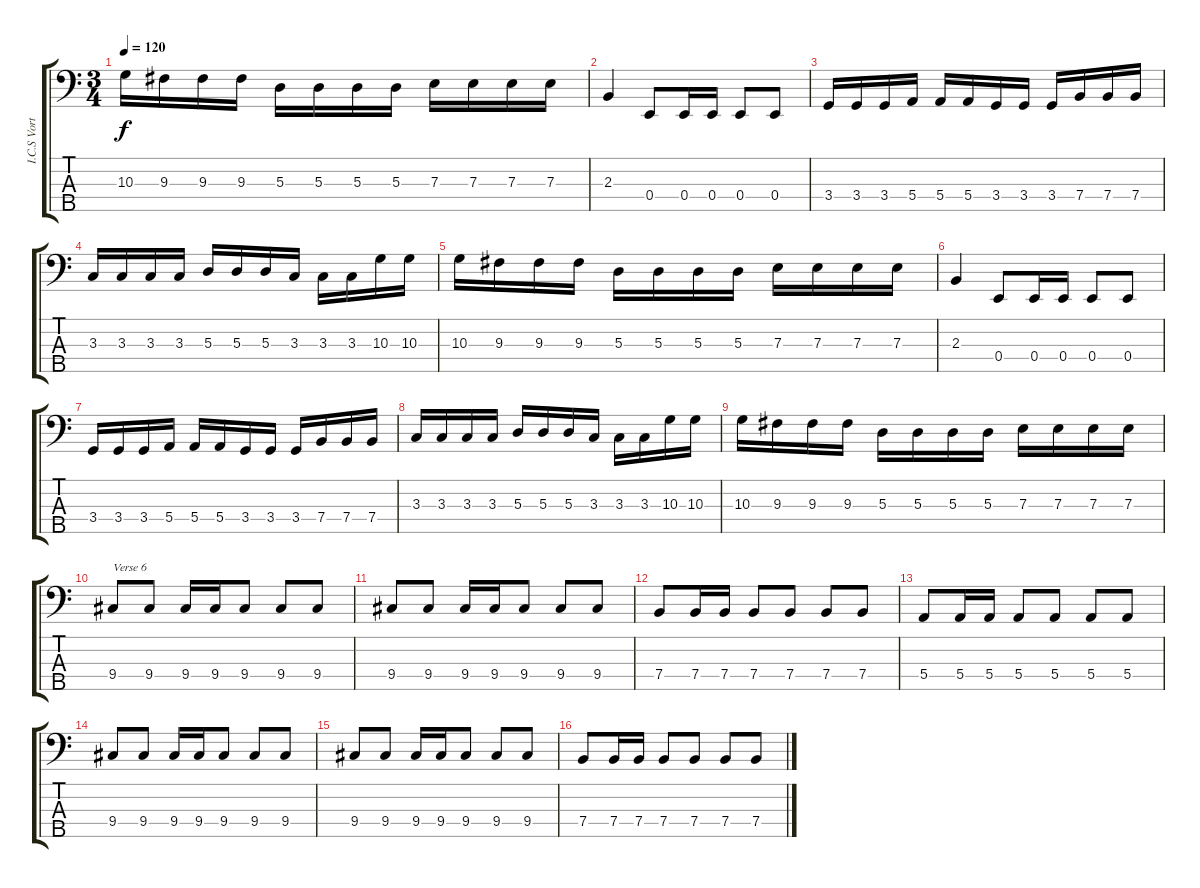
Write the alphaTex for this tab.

\track ("I.C.S Vortex" "I.C.S Vort") {instrument electricbassfinger}
\staff {score tabs}
\tuning (G2 D2 A1 E1 B0) {hide}
\ts (3 4)
\tempo 120
\clef f4
\ks c
10.3.16{dy f} 9.3.16 9.3.16 9.3.16 5.3.16 5.3.16 5.3.16 5.3.16 7.3.16 7.3.16 7.3.16 7.3.16 |
2.3.4 0.4.8 0.4.16 0.4.16 0.4.8 0.4.8 |
3.4.16 3.4.16 3.4.16 5.4.16 5.4.16 5.4.16 3.4.16 3.4.16 3.4.16 7.4.16 7.4.16 7.4.16 |
3.3.16 3.3.16 3.3.16 3.3.16 5.3.16 5.3.16 5.3.16 3.3.16 3.3.16 3.3.16 10.3.16 10.3.16 |
10.3.16 9.3.16 9.3.16 9.3.16 5.3.16 5.3.16 5.3.16 5.3.16 7.3.16 7.3.16 7.3.16 7.3.16 |
2.3.4 0.4.8 0.4.16 0.4.16 0.4.8 0.4.8 |
3.4.16 3.4.16 3.4.16 5.4.16 5.4.16 5.4.16 3.4.16 3.4.16 3.4.16 7.4.16 7.4.16 7.4.16 |
3.3.16 3.3.16 3.3.16 3.3.16 5.3.16 5.3.16 5.3.16 3.3.16 3.3.16 3.3.16 10.3.16 10.3.16 |
10.3.16 9.3.16 9.3.16 9.3.16 5.3.16 5.3.16 5.3.16 5.3.16 7.3.16 7.3.16 7.3.16 7.3.16 |
9.4.8{txt "Verse 6"} 9.4.8 9.4.16 9.4.16 9.4.8 9.4.8 9.4.8 |
9.4.8 9.4.8 9.4.16 9.4.16 9.4.8 9.4.8 9.4.8 |
7.4.8 7.4.16 7.4.16 7.4.8 7.4.8 7.4.8 7.4.8 |
5.4.8 5.4.16 5.4.16 5.4.8 5.4.8 5.4.8 5.4.8 |
9.4.8 9.4.8 9.4.16 9.4.16 9.4.8 9.4.8 9.4.8 |
9.4.8 9.4.8 9.4.16 9.4.16 9.4.8 9.4.8 9.4.8 |
7.4.8 7.4.16 7.4.16 7.4.8 7.4.8 7.4.8 7.4.8
